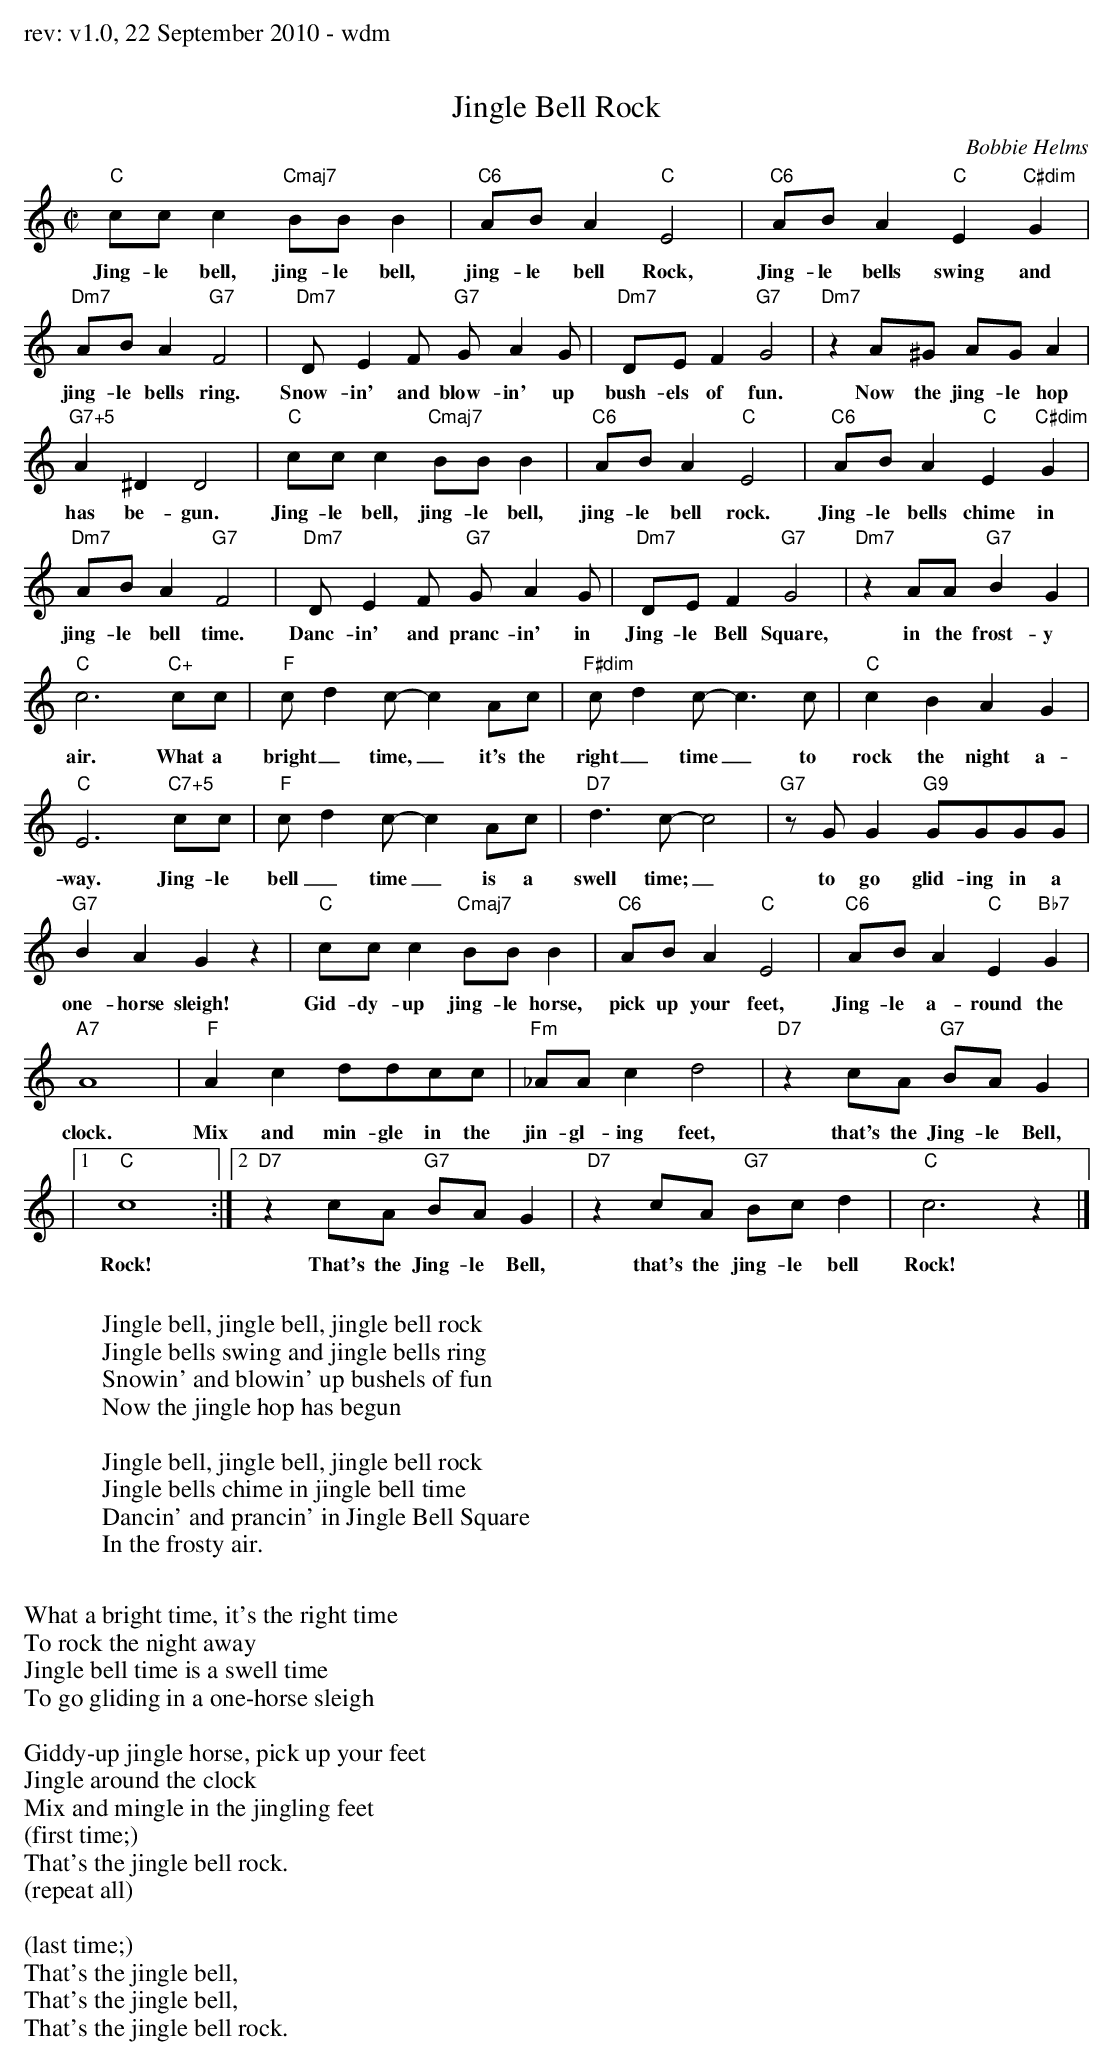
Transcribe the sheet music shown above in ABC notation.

X:1
T: Jingle Bell Rock
O: Bobbie Helms
M: C|
K: Cmaj
"C"cc c2 "Cmaj7"BB B2 | "C6"AB A2 "C"E4 | "C6"AB A2 "C"E2 "C#dim"G2 |
w:Jing-le bell, jing-le bell, jing-le bell Rock, Jing-le bells swing and
"Dm7"AB A2 "G7"F4 | "Dm7"D E2 F "G7"G A2 G | "Dm7"DE F2 "G7"G4 | "Dm7"z2 A^G AG A2 |
w:jing-le bells ring. Snow-in' and blow-in' up bush-els of fun. Now the jing-le hop
"G7+5"A2 ^D2 D4 | "C"cc c2 "Cmaj7"BB B2 | "C6"AB A2 "C"E4 | "C6"AB A2 "C"E2 "C#dim"G2 |
w:has be-gun. Jing-le bell, jing-le bell, jing-le bell rock. Jing-le bells chime in
"Dm7"AB A2 "G7"F4 | "Dm7"D E2 F "G7"G A2 G | "Dm7"DE F2 "G7"G4 | "Dm7"z2 AA "G7"B2 G2 |
w:jing-le bell time. Danc-in' and pranc-in' in Jing-le Bell Square, in the frost-y
"C"c6 "C+"cc | "F"c d2 c- c2 Ac | "F#dim"c d2 c- c3 c | "C"c2 B2 A2 G2 |
w:air. What a bright_ time,_ it's the right_ time_ to rock the night a-
"C"E6 "C7+5"cc | "F"c d2 c- c2 Ac | "D7"d3 c- c4 | "G7"z G G2 "G9"GGGG |
w:way. Jing-le bell_ time_ is a swell time;_ to go glid-ing in a
"G7"B2 A2 G2 z2 | "C"cc c2 "Cmaj7"BB B2 | "C6"AB A2 "C"E4 | "C6"AB A2 "C"E2 "Bb7"G2 |
w:one-horse sleigh! Gid-dy-up jing-le horse, pick up your feet, Jing-le a-round the
"A7"A8 | "F"A2 c2 ddcc | "Fm"_AA c2 d4 | "D7"z2 cA "G7"BA G2 |
w:clock. Mix and min-gle in the jin-gl-ing feet, that's the Jing-le Bell,
|[1 "C"c8 :|[2 "D7"z2 cA "G7"BA G2 | "D7"z2 cA "G7"Bc d2 | "C"c6 z2 |]
w:Rock! That's the Jing-le Bell, that's the jing-le bell Rock!
W:
W:Jingle bell, jingle bell, jingle bell rock
W:Jingle bells swing and jingle bells ring
W:Snowin' and blowin' up bushels of fun
W:Now the jingle hop has begun
W:
W:Jingle bell, jingle bell, jingle bell rock
W:Jingle bells chime in jingle bell time
W:Dancin' and prancin' in Jingle Bell Square
W:In the frosty air.
W:
W:What a bright time, it's the right time
W:To rock the night away
W:Jingle bell time is a swell time
W:To go gliding in a one-horse sleigh
W:
W:Giddy-up jingle horse, pick up your feet
W:Jingle around the clock
W:Mix and mingle in the jingling feet
W:(first time;)
W:That's the jingle bell rock.
W:(repeat all)
W:
W:(last time;)
W:That's the jingle bell,
W:That's the jingle bell,
W:That's the jingle bell rock.
